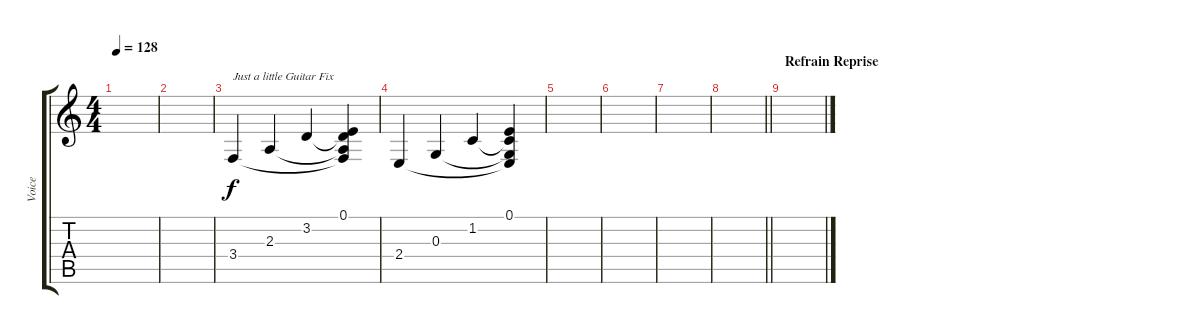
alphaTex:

\track ("Voice" "Voice") {instrument violin}
\staff {score tabs}
\tuning (E4 B3 G3 D3 A2 E2) {hide}
\ts (4 4)
\tempo 128
\clef g2
\ks c
|
|
3.4.4{txt "Just a little Guitar Fix" instrument distortionguitar} 2.3.4 3.2.4 (0.1 3.2{t} 2.3{t} 3.4{t}).4 |
2.4.4 0.3.4 1.2.4 (0.1 1.2{t} 0.3{t} 2.4{t}).4 |
|
|
|
\barLineRight lightlight
|
\section ("" "Refrain Reprise")
